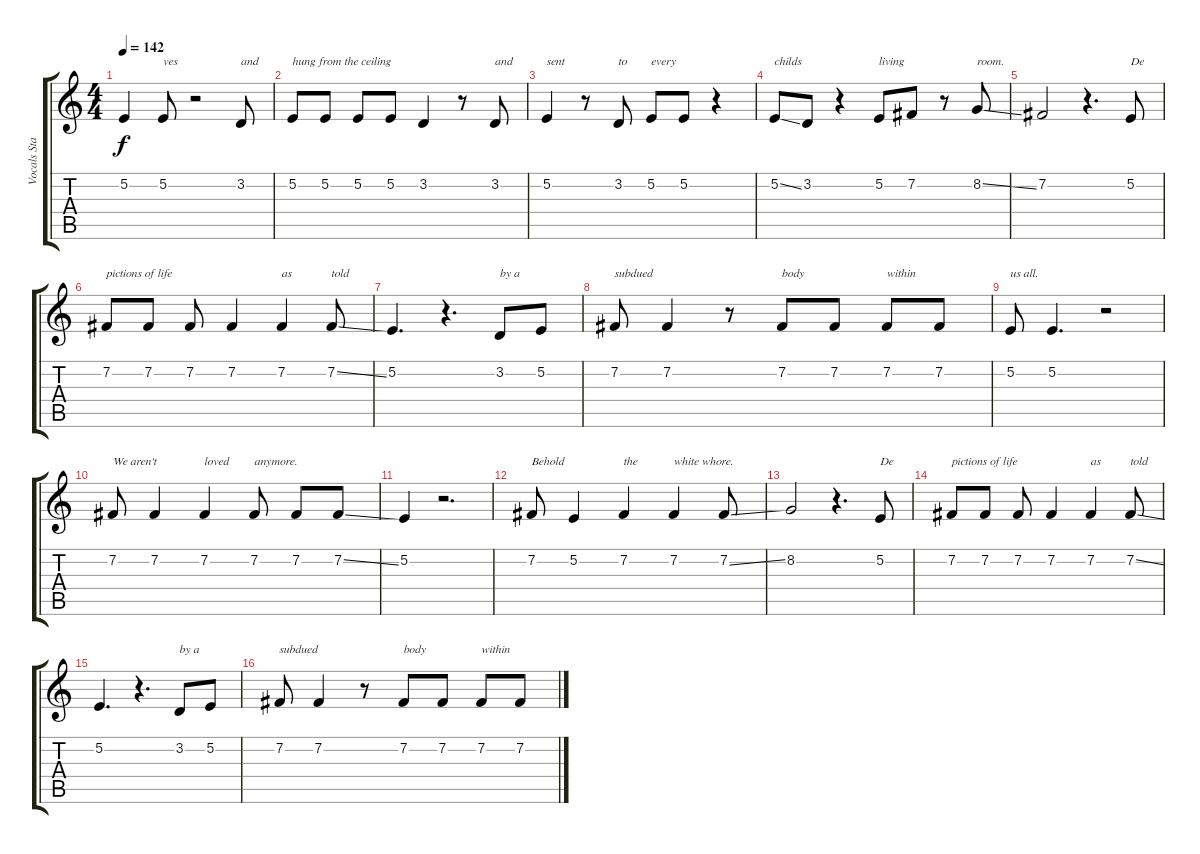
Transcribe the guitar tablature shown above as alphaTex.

\track ("Vocals Standard Tuning" "Vocals Sta") {mute instrument lead5charang}
\staff {score tabs}
\tuning (E4 B3 G3 D3 A2 E2) {hide}
\ts (4 4)
\tempo 142
\clef g2
\ks c
5.2.4{dy f} 5.2.8{txt "ves"} r.2 3.2.8{txt "and"} |
5.2.8{txt "hung from the ceiling"} 5.2.8 5.2.8 5.2.8 3.2.4 r.8 3.2.8{txt "and"} |
5.2.4{txt "sent"} r.8 3.2.8{txt "to"} 5.2.8{txt "every"} 5.2.8 r.4 |
5.2{ss}.8{txt "childs"} 3.2.8 r.4 5.2.8{txt "living"} 7.2.8 r.8 8.2{ss}.8{txt "room."} |
7.2.2 r.4{d} 5.2.8{txt "De"} |
7.2.8{txt "pictions of life"} 7.2.8 7.2.8 7.2.4 7.2.4{txt "as"} 7.2{ss}.8{txt "told"} |
5.2.4{d} r.4{d} 3.2.8{txt "by a"} 5.2.8 |
7.2.8{txt "subdued"} 7.2.4 r.8 7.2.8{txt "body"} 7.2.8 7.2.8{txt "within"} 7.2.8 |
5.2.8{txt "us all."} 5.2.4{d} r.2 |
7.2.8{txt "We aren't"} 7.2.4 7.2.4{txt "loved"} 7.2.8{txt "anymore."} 7.2.8 7.2{ss}.8 |
5.2.4 r.2{d} |
7.2.8{txt "Behold"} 5.2.4 7.2.4{txt "the"} 7.2.4{txt "white whore."} 7.2{ss}.8 |
8.2.2 r.4{d} 5.2.8{txt "De"} |
7.2.8{txt "pictions of life"} 7.2.8 7.2.8 7.2.4 7.2.4{txt "as"} 7.2{ss}.8{txt "told"} |
5.2.4{d} r.4{d} 3.2.8{txt "by a"} 5.2.8 |
7.2.8{txt "subdued"} 7.2.4 r.8 7.2.8{txt "body"} 7.2.8 7.2.8{txt "within"} 7.2.8
